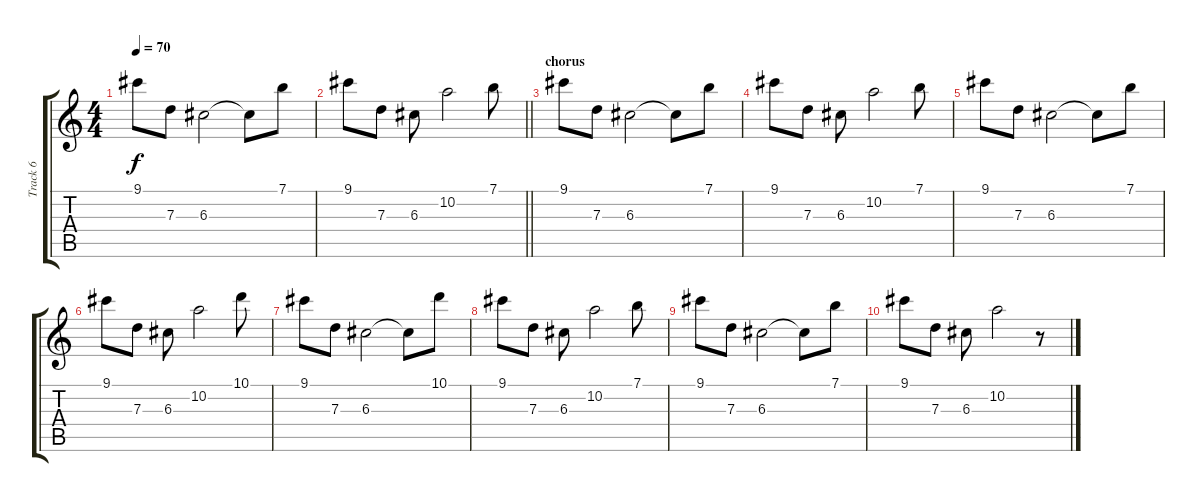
\track ("Track 6" "Track 6") {instrument banjo}
\staff {score tabs}
\tuning (E4 B3 G3 D3 A2 E2) {hide}
\displaytranspose 12
\ts (4 4)
\tempo 70
\clef g2
\ks c
9.1.8{dy f} 7.3.8 6.3.2 6.3{t}.8 7.1.8 |
\barLineRight lightlight
9.1.8 7.3.8 6.3.8 10.2.2 7.1.8 |
\section ("" "chorus")
9.1.8 7.3.8 6.3.2 6.3{t}.8 7.1.8 |
9.1.8 7.3.8 6.3.8 10.2.2 7.1.8 |
9.1.8 7.3.8 6.3.2 6.3{t}.8 7.1.8 |
9.1.8 7.3.8 6.3.8 10.2.2 10.1.8 |
9.1.8 7.3.8 6.3.2 6.3{t}.8 10.1.8 |
9.1.8 7.3.8 6.3.8 10.2.2 7.1.8 |
9.1.8 7.3.8 6.3.2 6.3{t}.8 7.1.8 |
9.1.8 7.3.8 6.3.8 10.2.2 r.8
